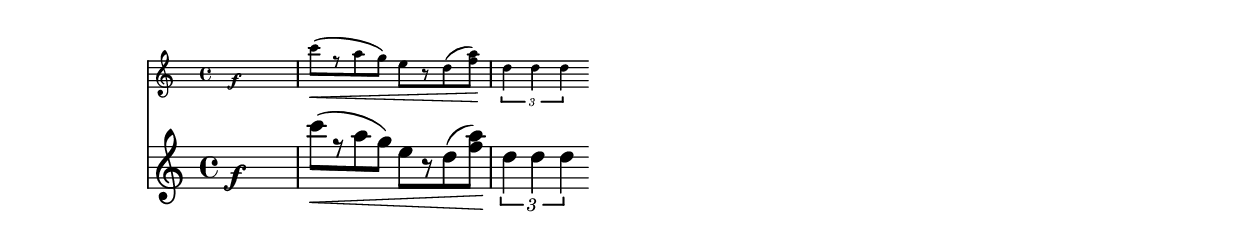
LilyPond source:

\header {
    
texidoc = "Staffs may be present in several sizes within a score.
This is achieved with an internal scaling factor. When code forgets
factor, objects generally become too thick or too large.
"

}
\version "2.1.22"

\score {
  <<
    \new Staff \with {
      fontSize = #-4
      StaffSymbol \set #'staff-space = #(magstep -4)
    }
    \notes \relative c' {
\override DynamicText  #'extra-offset = #'(0 . 3)
      s1-\f c''8[(\< r a g]) e[ r d( <f a>])\! \times 2/3 { d4 d d }
    }
    \new Staff
    \notes \relative c' {
\override DynamicText  #'extra-offset = #'(0 . 3)
      s1-\f c''8[(\< r a g]) e[ r d( <f a>])\! \times 2/3 { d4 d d }
    }
  >>

  \paper {
    #(paper-set-staff-size 6)
    raggedright = ##t
  }
}
